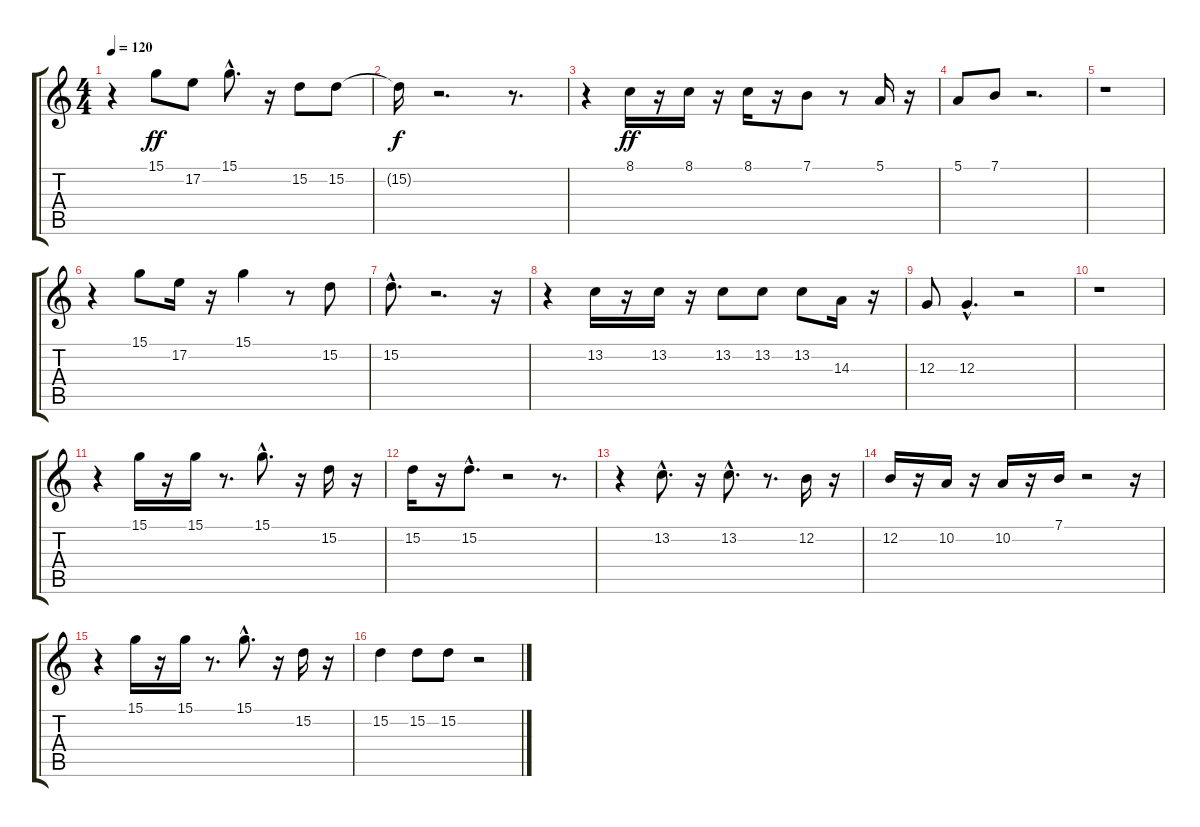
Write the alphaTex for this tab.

\track "" {instrument flute}
\staff {score tabs}
\tuning (E4 B3 G3 D3 A2 E2) {hide}
\ts (4 4)
\tempo 120
\clef g2
\ks c
r.4{dy ff} 15.1.8 17.2.8 15.1{hac}.8{d} r.16 15.2.8 15.2.8 |
15.2{t}.16{dy f} r.2{d} r.8{d} |
r.4 8.1.16{dy ff} r.16 8.1.16 r.16 8.1.16 r.16 7.1.8 r.8 5.1.16 r.16 |
5.1.8 7.1.8 r.2{d} |
r.1 |
r.4 15.1.8 17.2.16 r.16 15.1.4 r.8 15.2.8 |
15.2{hac}.8{d} r.2{d} r.16 |
r.4 13.2.16 r.16 13.2.16 r.16 13.2.8 13.2.8 13.2.8 14.3.16 r.16 |
12.3.8 12.3{hac}.4{d} r.2 |
r.1 |
r.4 15.1.16 r.16 15.1.16 r.8{d} 15.1{hac}.8{d} r.16 15.2.16 r.16 |
15.2.16 r.16 15.2{hac}.8{d} r.2 r.8{d} |
r.4 13.2{hac}.8{d} r.16 13.2{hac}.8{d} r.8{d} 12.2.16 r.16 |
12.2.16 r.16 10.2.16 r.16 10.2.16 r.16 7.1.16 r.2 r.16 |
r.4 15.1.16 r.16 15.1.16 r.8{d} 15.1{hac}.8{d} r.16 15.2.16 r.16 |
15.2.4 15.2.8 15.2.8 r.2
